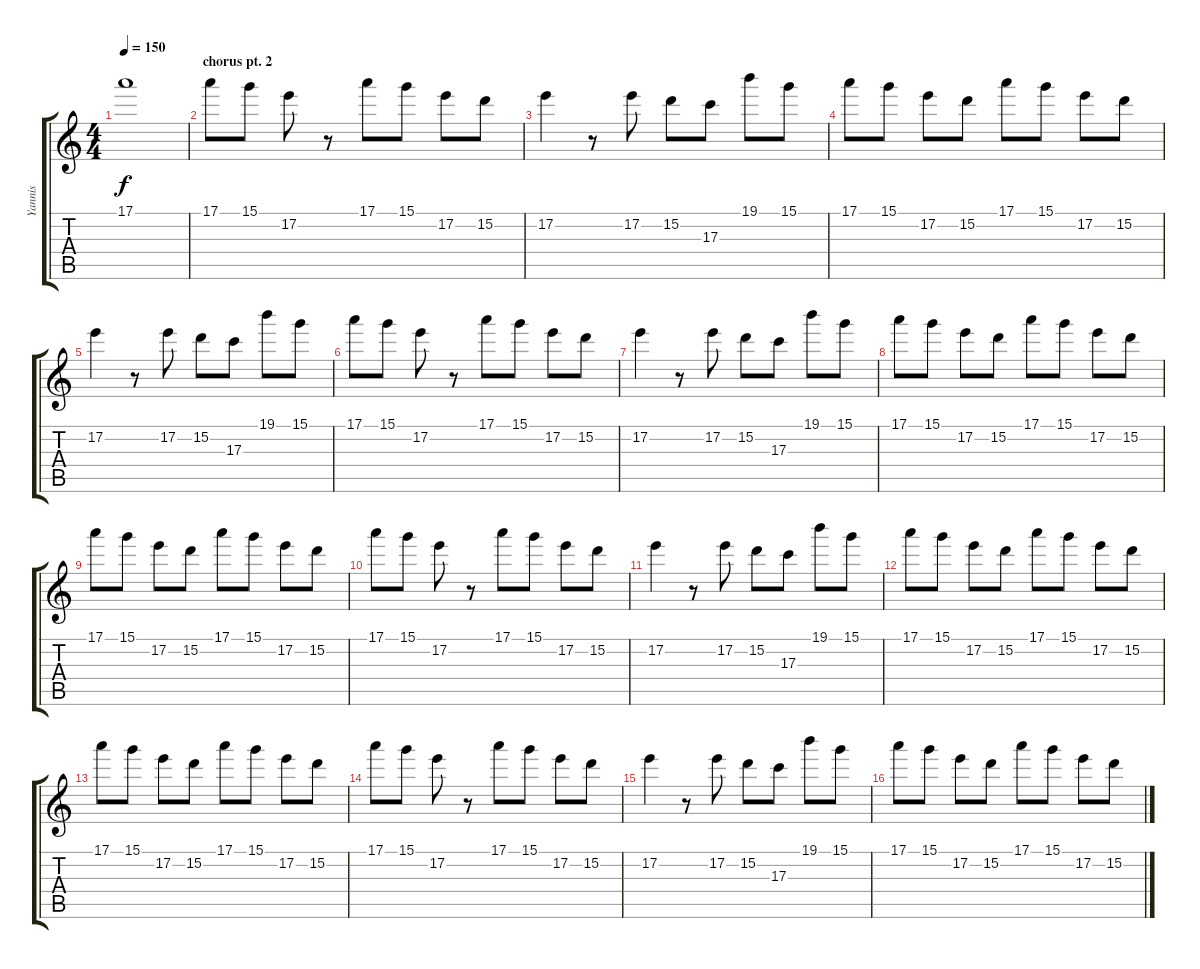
\track ("Yannis" "Yannis") {instrument electricguitarclean}
\staff {score tabs}
\tuning (E4 B3 G3 D3 A2 E2) {hide}
\ts (4 4)
\tempo 150
\clef g2
\ks c
17.1{t}.1{dy f} |
\section ("" "chorus pt. 2")
17.1.8 15.1.8 17.2.8 r.8 17.1.8 15.1.8 17.2.8 15.2.8 |
17.2.4 r.8 17.2.8 15.2.8 17.3.8 19.1.8 15.1.8 |
17.1.8 15.1.8 17.2.8 15.2.8 17.1.8 15.1.8 17.2.8 15.2.8 |
17.2.4 r.8 17.2.8 15.2.8 17.3.8 19.1.8 15.1.8 |
17.1.8 15.1.8 17.2.8 r.8 17.1.8 15.1.8 17.2.8 15.2.8 |
17.2.4 r.8 17.2.8 15.2.8 17.3.8 19.1.8 15.1.8 |
17.1.8 15.1.8 17.2.8 15.2.8 17.1.8 15.1.8 17.2.8 15.2.8 |
17.1.8 15.1.8 17.2.8 15.2.8 17.1.8 15.1.8 17.2.8 15.2.8 |
17.1.8 15.1.8 17.2.8 r.8 17.1.8 15.1.8 17.2.8 15.2.8 |
17.2.4 r.8 17.2.8 15.2.8 17.3.8 19.1.8 15.1.8 |
17.1.8 15.1.8 17.2.8 15.2.8 17.1.8 15.1.8 17.2.8 15.2.8 |
17.1.8 15.1.8 17.2.8 15.2.8 17.1.8 15.1.8 17.2.8 15.2.8 |
17.1.8 15.1.8 17.2.8 r.8 17.1.8 15.1.8 17.2.8 15.2.8 |
17.2.4 r.8 17.2.8 15.2.8 17.3.8 19.1.8 15.1.8 |
17.1.8 15.1.8 17.2.8 15.2.8 17.1.8 15.1.8 17.2.8 15.2.8
